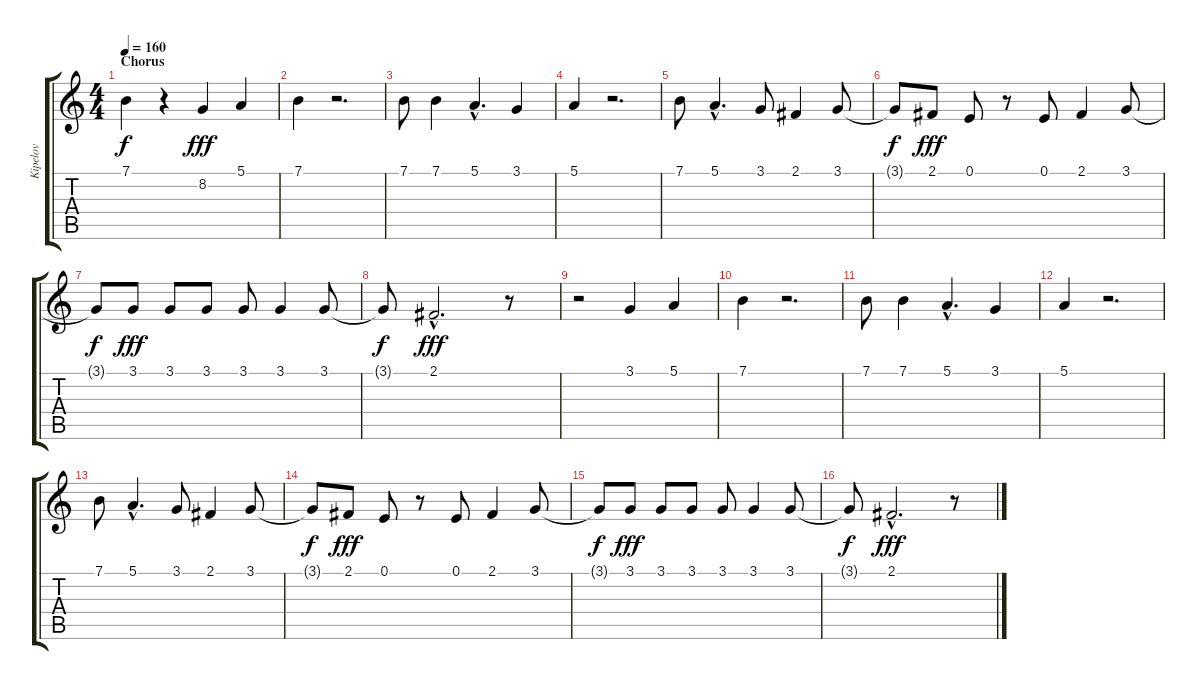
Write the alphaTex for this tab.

\track ("Kipelov" "Kipelov") {instrument tenorsax}
\staff {score tabs}
\tuning (E4 B3 G3 D3 A2 E2) {hide}
\ts (4 4)
\section ("" "Chorus")
\tempo 160
\clef g2
\ks c
7.1{t}.4{dy f} r.4 8.2.4{dy fff} 5.1.4 |
7.1.4 r.2{d} |
7.1.8 7.1.4 5.1{hac}.4{d} 3.1.4 |
5.1.4 r.2{d} |
7.1.8 5.1{hac}.4{d} 3.1.8 2.1.4 3.1.8 |
3.1{t}.8{dy f} 2.1.8{dy fff} 0.1.8 r.8 0.1.8 2.1.4 3.1.8 |
3.1{t}.8{dy f} 3.1.8{dy fff} 3.1.8 3.1.8 3.1.8 3.1.4 3.1.8 |
3.1{t}.8{dy f} 2.1{hac}.2{d dy fff} r.8 |
r.2 3.1.4 5.1.4 |
7.1.4 r.2{d} |
7.1.8 7.1.4 5.1{hac}.4{d} 3.1.4 |
5.1.4 r.2{d} |
7.1.8 5.1{hac}.4{d} 3.1.8 2.1.4 3.1.8 |
3.1{t}.8{dy f} 2.1.8{dy fff} 0.1.8 r.8 0.1.8 2.1.4 3.1.8 |
3.1{t}.8{dy f} 3.1.8{dy fff} 3.1.8 3.1.8 3.1.8 3.1.4 3.1.8 |
3.1{t}.8{dy f} 2.1{hac}.2{d dy fff} r.8
